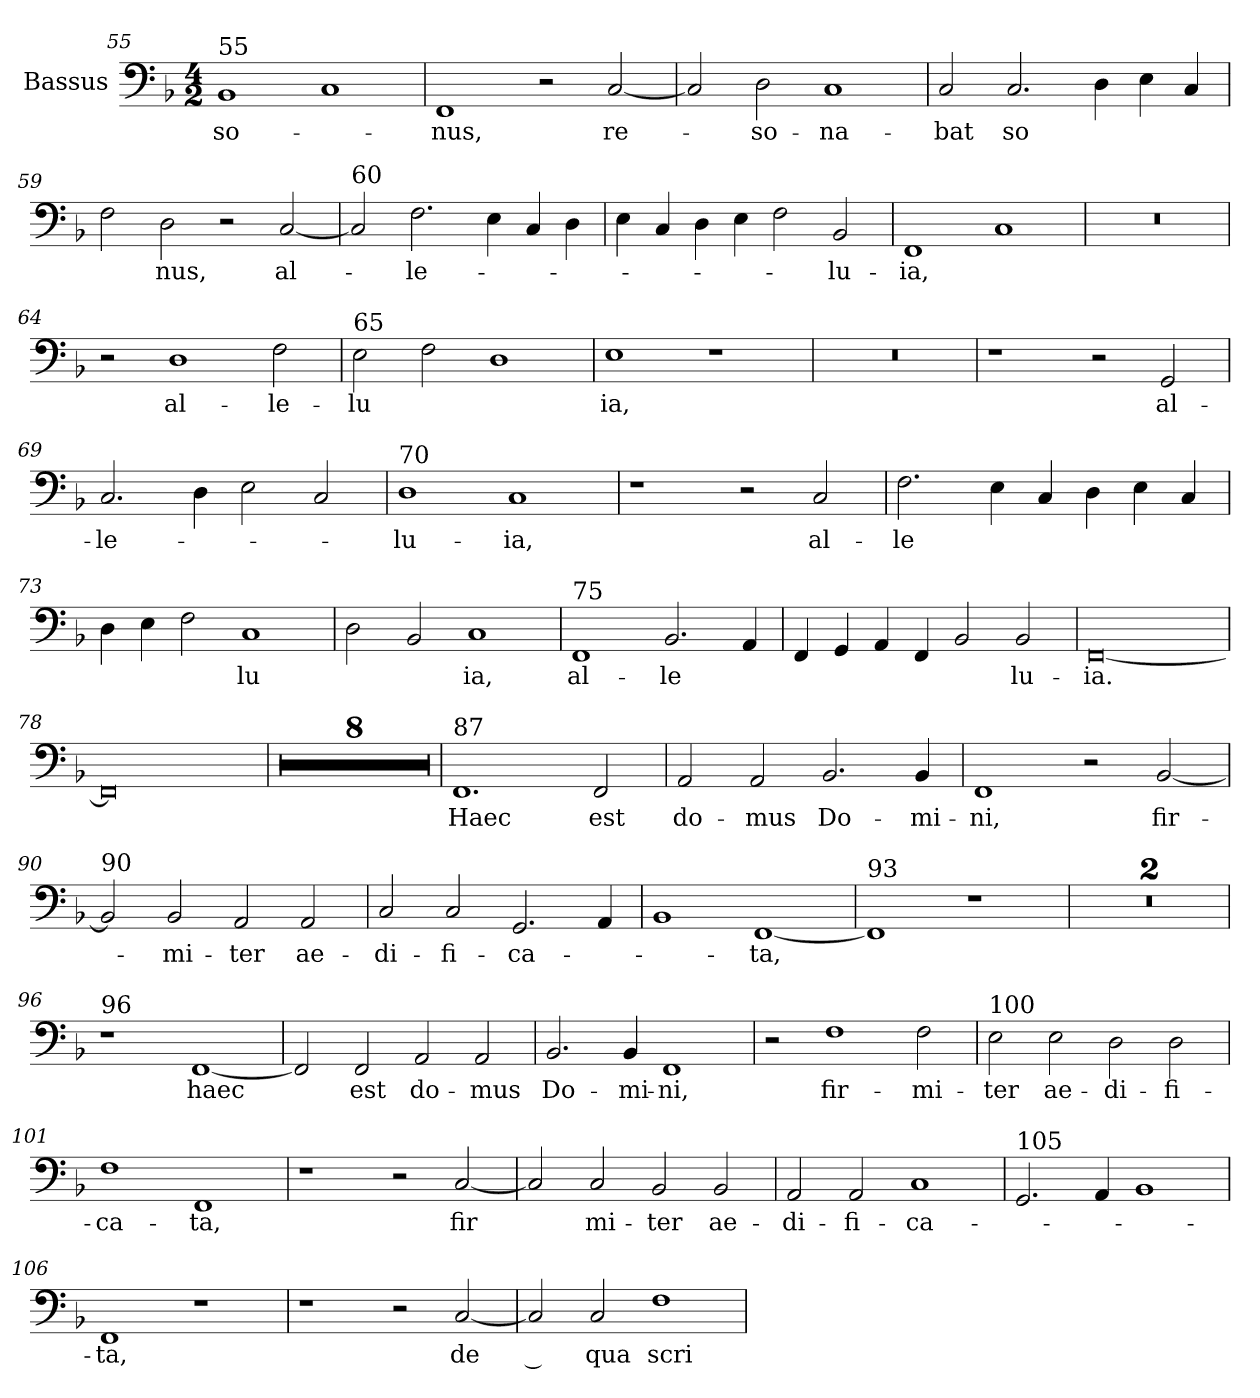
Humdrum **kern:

**kern	**text
*part1	*part1
*staff1	*staff1
*I"Bassus	*
*clefF4	*
*k[b-]	*
*M4/2	*
=55	=55
!LO:TX:a:t=55	!
!	!LO:LY:b
1BB-	so-
1C	.
=56	=56
!	!LO:LY:b
1FF	nus,
2r	.
!	!LO:LY:b
[2C/	re-
=57	=57
2C/]	.
!	!LO:LY:b
2D\	so-
!	!LO:LY:b
1C	na-
=58	=58
!	!LO:LY:b
2C/	bat
!	!LO:LY:b
2.C/	so-
4D\	.
4E\	.
4C/	.
!!LO:LB:g=z
=59	=59
!	!LO:LY:b
2F\	-
!	!LO:LY:b
2D\	nus,
2r	.
!	!LO:LY:b
[2C/	al-
=60	=60
!LO:TX:a:t=60	!
2C/]	.
!	!LO:LY:b
2.F\	le-
4E\	.
4C/	.
4D\	.
=61	=61
4E\	.
4C/	.
4D\	.
4E\	.
2F\	.
!	!LO:LY:b
2BB-/	lu-
=62	=62
!	!LO:LY:b
1FF	ia,
1C	.
=63	=63
0r	.
!!LO:LB:g=z
=64	=64
2r	.
!	!LO:LY:b
1D	al-
!	!LO:LY:b
2F\	le-
=65	=65
!LO:TX:a:t=65	!
!	!LO:LY:b
2E\	lu
!	!LO:LY:b
2F\	-
1D	.
=66	=66
!	!LO:LY:b
1E	ia,
1r	.
=67	=67
0r	.
=68	=68
1r	.
2r	.
!	!LO:LY:b
2GG/	al-
=69	=69
!	!LO:LY:b
2.C/	le-
4D\	.
2E\	.
2C/	.
!!LO:PB:g=z
=70	=70
!LO:TX:a:t=70	!
!	!LO:LY:b
1D	lu-
!	!LO:LY:b
1C	ia,
=71	=71
1r	.
2r	.
!	!LO:LY:b
2C/	al-
=72	=72
!	!LO:LY:b
2.F\	le
!	!LO:LY:b
4E\	-
4C/	.
4D\	.
4E\	.
4C/	.
=73	=73
4D\	.
4E\	.
2F\	.
!	!LO:LY:b
1C	lu-
!!LO:LB:g=z
=74	=74
!	!LO:LY:b
2D\	-
2BB-/	.
!	!LO:LY:b
1C	ia,
=75	=75
!LO:TX:a:t=75	!
!	!LO:LY:b
1FF	al-
!	!LO:LY:b
2.BB-/	le-
4AA/	.
=76	=76
!	!LO:LY:b
4FF/	-
4GG/	.
!	!LO:LY:b
4AA/	-
4FF/	.
2BB-/	.
!	!LO:LY:b
2BB-/	lu-
=77	=77
!	!LO:LY:b
[0FF	ia.
=78	=78
0FF]	.
!!LO:LB:g=z
=79	=79
0r	.
=80	=80
0r	.
=81	=81
0r	.
=82	=82
0r	.
=83	=83
0r	.
=84	=84
0r	.
=85	=85
0r	.
=86	=86
0r	.
!!LO:LB:g=z
=87	=87
!LO:TX:a:t=87	!
!	!LO:LY:b
1.FF	Haec
!	!LO:LY:b
2FF/	est
=88	=88
!	!LO:LY:b
2AA/	do-
!	!LO:LY:b
2AA/	mus
!	!LO:LY:b
2.BB-/	Do-
!	!LO:LY:b
4BB-/	mi-
=89	=89
!	!LO:LY:b
1FF	ni,
2r	.
!	!LO:LY:b
[2BB-/	fir-
!!LO:LB:g=z
=90	=90
!LO:TX:a:t=90	!
2BB-/]	.
!	!LO:LY:b
2BB-/	mi-
!	!LO:LY:b
2AA/	ter
!	!LO:LY:b
2AA/	ae-
!!LO:LB:g=z
=91	=91
!	!LO:LY:b
2C/	di-
!	!LO:LY:b
2C/	fi-
!	!LO:LY:b
2.GG/	ca-
4AA/	.
=92	=92
1BB-	.
!	!LO:LY:b
[1FF	ta,
=93	=93
!LO:TX:a:t=93	!
1FF]	.
1r	.
=94	=94
0r	.
=95	=95
0r	.
=96	=96
!LO:TX:a:t=96	!
1r	.
!	!LO:LY:b
[1FF	haec
!!LO:LB:g=z
=97	=97
2FF/]	.
!	!LO:LY:b
2FF/	est
!	!LO:LY:b
2AA/	do-
!	!LO:LY:b
2AA/	mus
!!LO:LB:g=z
=98	=98
!	!LO:LY:b
2.BB-/	Do-
!	!LO:LY:b
4BB-/	mi-
!	!LO:LY:b
1FF	ni,
=99	=99
2r	.
!	!LO:LY:b
1F	fir-
!	!LO:LY:b
2F\	mi-
=100	=100
!LO:TX:a:t=100	!
!	!LO:LY:b
2E\	ter
!	!LO:LY:b
2E\	ae-
!	!LO:LY:b
2D\	di-
!	!LO:LY:b
2D\	fi-
=101	=101
!	!LO:LY:b
1F	ca-
!	!LO:LY:b
1FF	ta,
=102	=102
1r	.
2r	.
!	!LO:LY:b
[2C/	fir-
!!LO:LB:g=z
=103	=103
!	!LO:LY:b
2C/]	-
!	!LO:LY:b
2C/	mi-
!	!LO:LY:b
2BB-/	ter
!	!LO:LY:b
2BB-/	ae-
=104	=104
!	!LO:LY:b
2AA/	di-
!	!LO:LY:b
2AA/	fi-
!	!LO:LY:b
1C	ca-
=105	=105
!LO:TX:a:t=105	!
2.GG/	.
4AA/	.
1BB-	.
=106	=106
!	!LO:LY:b
1FF	ta,
1r	.
=107	=107
1r	.
2r	.
!	!LO:LY:b
[2C/	de
!!LO:LB:g=z
=108	=108
!	!LO:LY:b
2C/]	__
!	!LO:LY:b
2C/	qua
!	!LO:LY:b
1F	scri-
=	=
*-	*-
